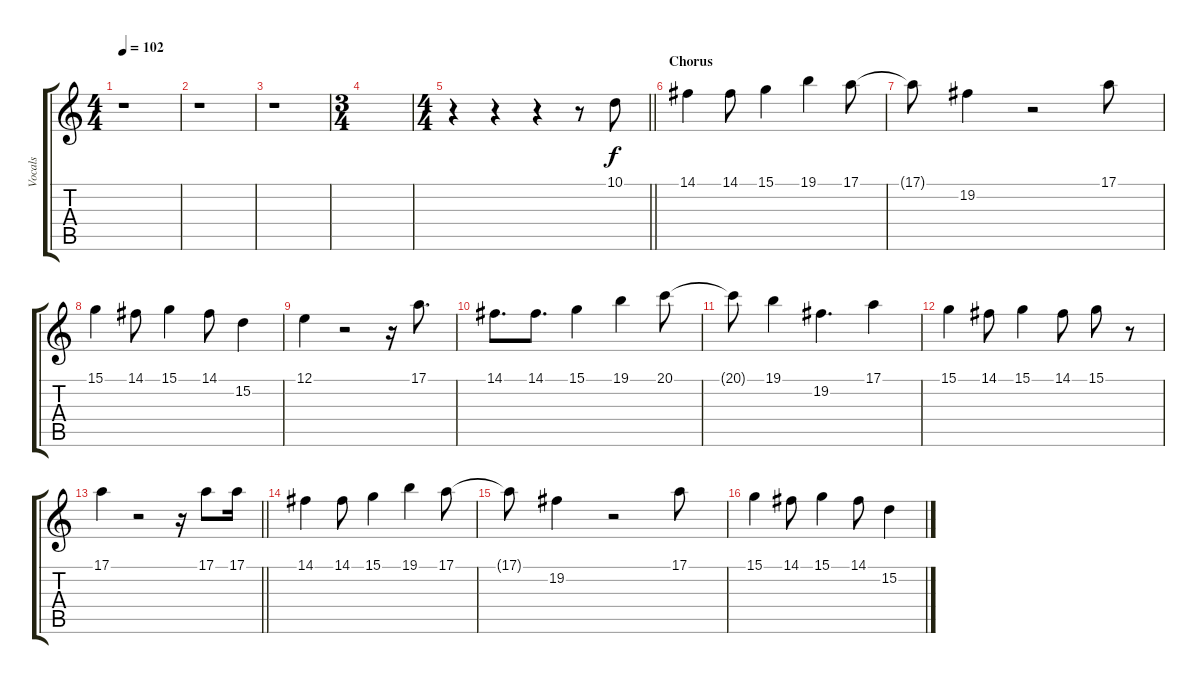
\track ("Vocals" "Vocals") {instrument flute}
\staff {score tabs}
\tuning (E4 B3 G3 D3 A2 E2) {hide}
\ts (4 4)
\tempo 102
\clef g2
\ks c
r.1{dy f} |
r.1 |
r.1 |
\ts (3 4)
|
\ts (4 4)
\barLineRight lightlight
r.4 r.4 r.4 r.8 10.1.8 |
\section ("" "Chorus")
14.1.4 14.1.8 15.1.4 19.1.4 17.1.8 |
17.1{t}.8 19.2.4 r.2 17.1.8 |
15.1.4 14.1.8 15.1.4 14.1.8 15.2.4 |
12.1.4 r.2 r.16 17.1.8{d} |
14.1.8{d} 14.1.8{d} 15.1.4 19.1.4 20.1.8 |
20.1{t}.8 19.1.4 19.2.4{d} 17.1.4 |
15.1.4 14.1.8 15.1.4 14.1.8 15.1.8 r.8 |
\barLineRight lightlight
17.1.4 r.2 r.16 17.1.8 17.1.16 |
14.1.4 14.1.8 15.1.4 19.1.4 17.1.8 |
17.1{t}.8 19.2.4 r.2 17.1.8 |
15.1.4 14.1.8 15.1.4 14.1.8 15.2.4
